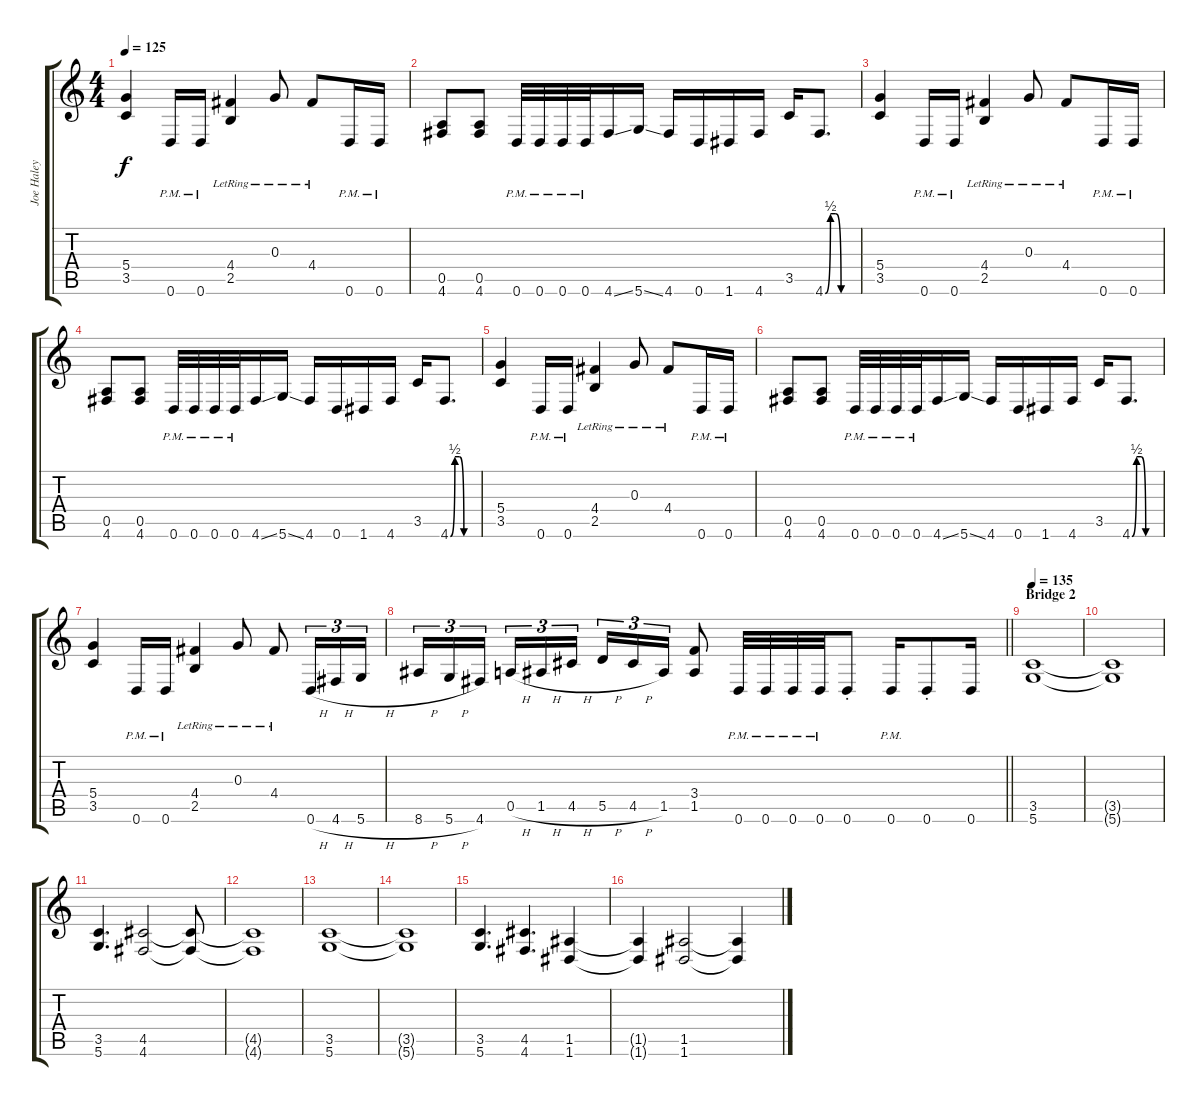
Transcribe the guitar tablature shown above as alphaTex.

\track ("Joe Haley" "Joe Haley") {instrument distortionguitar}
\staff {score tabs}
\tuning (E4 B3 G3 D3 A2 D2) {hide}
\ts (4 4)
\tempo 125
\clef g2
\ks c
(5.4 3.5).4{dy f} 0.6{pm}.16 0.6{pm}.16 (4.4{lr} 2.5{lr}).4 0.3{lr}.8 4.4{lr}.8 0.6{pm}.16 0.6{pm}.16 |
(0.5 4.6).8 (0.5 4.6).8 0.6{pm}.32 0.6{pm}.32 0.6{pm}.32 0.6{pm}.32 4.6{ss}.16 5.6{ss}.16 4.6.16 0.6.16 1.6.16 4.6.16 3.5.16 4.6{be (custom 0 0 10 2 20 2 30 0 60 0)}.8{d} |
(5.4 3.5).4 0.6{pm}.16 0.6{pm}.16 (4.4{lr} 2.5{lr}).4 0.3{lr}.8 4.4{lr}.8 0.6{pm}.16 0.6{pm}.16 |
(0.5 4.6).8 (0.5 4.6).8 0.6{pm}.32 0.6{pm}.32 0.6{pm}.32 0.6{pm}.32 4.6{ss}.16 5.6{ss}.16 4.6.16 0.6.16 1.6.16 4.6.16 3.5.16 4.6{be (custom 0 0 10 2 20 2 30 0 60 0)}.8{d} |
(5.4 3.5).4 0.6{pm}.16 0.6{pm}.16 (4.4{lr} 2.5{lr}).4 0.3{lr}.8 4.4{lr}.8 0.6{pm}.16 0.6{pm}.16 |
(0.5 4.6).8 (0.5 4.6).8 0.6{pm}.32 0.6{pm}.32 0.6{pm}.32 0.6{pm}.32 4.6{ss}.16 5.6{ss}.16 4.6.16 0.6.16 1.6.16 4.6.16 3.5.16 4.6{be (custom 0 0 10 2 20 2 30 0 60 0)}.8{d} |
(5.4 3.5).4 0.6{pm}.16 0.6{pm}.16 (4.4{lr} 2.5{lr}).4 0.3{lr}.8 4.4{lr}.8 0.6{h}.16{tu (3 2)} 4.6{h}.16{tu (3 2)} 5.6{h}.16{tu (3 2)} |
\barLineRight lightlight
8.6{h}.16{tu (3 2)} 5.6{h}.16{tu (3 2)} 4.6.16{tu (3 2) beam splitsecondary} 0.5{h}.16{tu (3 2)} 1.5{h}.16{tu (3 2)} 4.5{h}.16{tu (3 2)} 5.5{h}.16{tu (3 2)} 4.5{h}.16{tu (3 2)} 1.5.16{tu (3 2)} (3.4 1.5).8 0.6{pm}.32 0.6{pm}.32 0.6{pm}.32 0.6{pm}.32 0.6{st}.8 0.6{pm}.16 0.6{st}.8 0.6.16 |
\section ("" "Bridge 2")
\tempo 135
(3.5 5.6).1 |
(3.5{t} 5.6{t}).1 |
(3.5 5.6).4{d} (4.5 4.6).2 (4.5{t} 4.6{t}).8 |
(4.5{t} 4.6{t}).1 |
(3.5 5.6).1 |
(3.5{t} 5.6{t}).1 |
(3.5 5.6).4{d} (4.5 4.6).4{d} (1.5 1.6).4 |
(1.5{t} 1.6{t}).4 (1.5 1.6).2 (1.5{t} 1.6{t}).4
